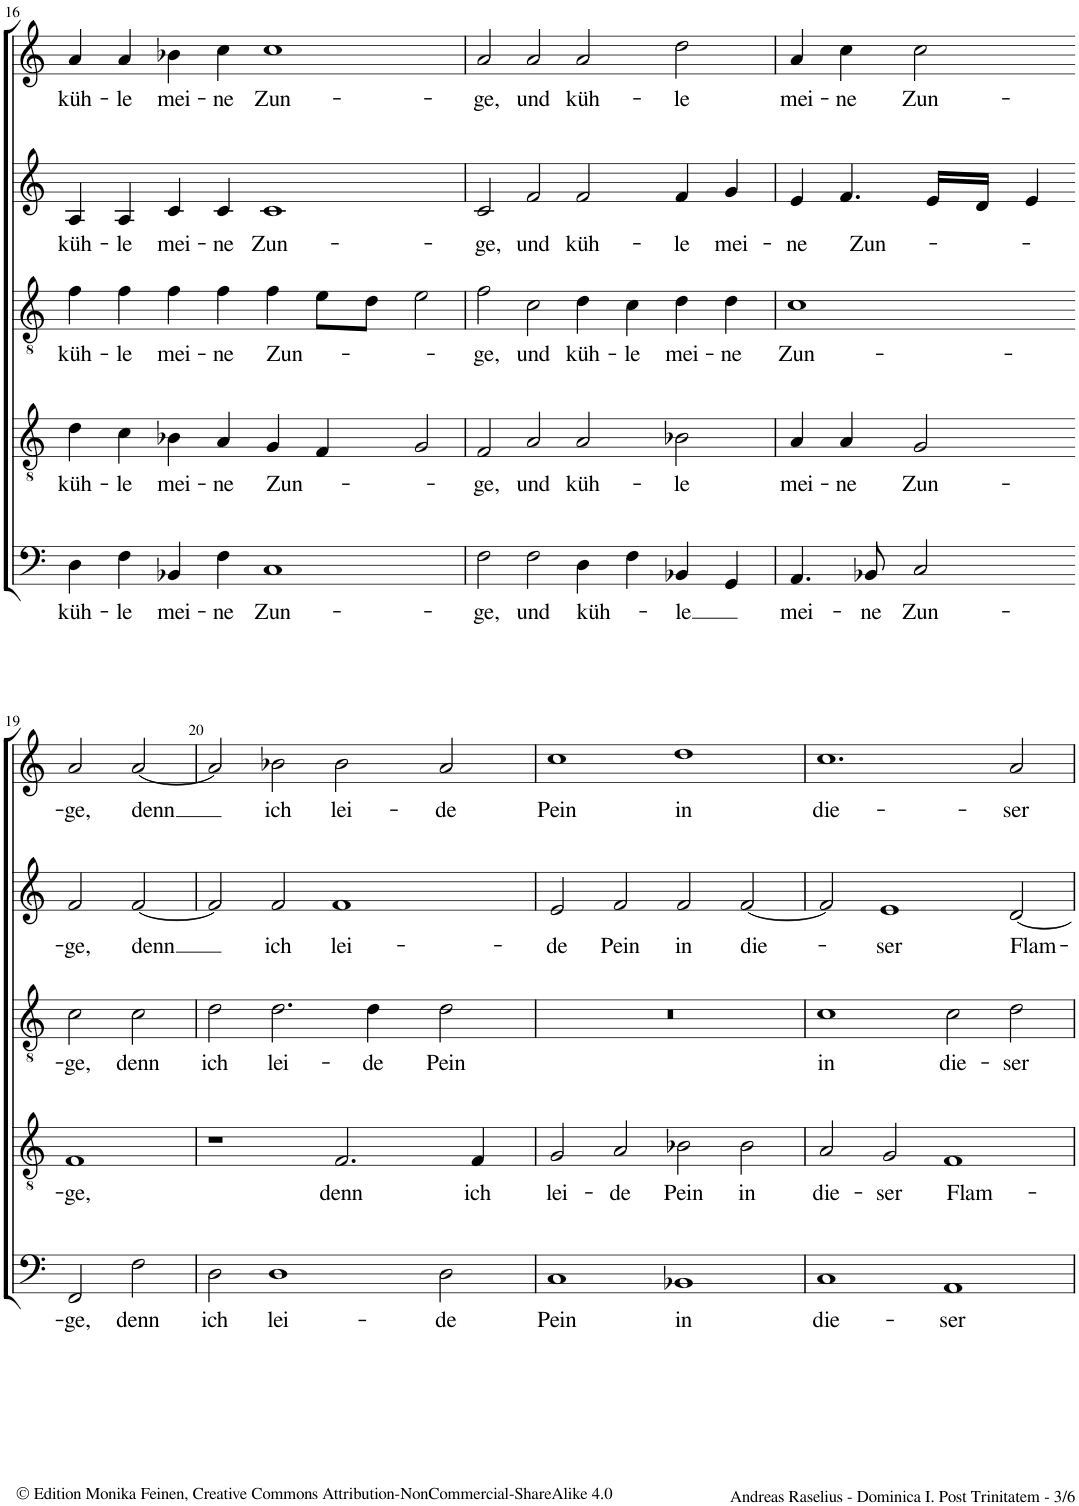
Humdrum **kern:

**kern	**text	**kern	**text	**kern	**text	**kern	**text	**kern	**text
*part5	*part5	*part4	*part4	*part3	*part3	*part2	*part2	*part1	*part1
*staff5	*staff5	*staff4	*staff4	*staff3	*staff3	*staff2	*staff2	*staff1	*staff1
*I"Bassus	*	*I"Tenor [Dorius]	*	*I"Quintus	*	*I"Altus	*	*I"Cantus	*
!!LO:PB:g=z
*clefF4	*	*clefGv2	*	*clefGv2	*	*clefG2	*	*clefG2	*
*k[]	*	*k[]	*	*k[]	*	*k[]	*	*k[]	*
*M4/2	*	*M4/2	*	*M4/2	*	*M4/2	*	*M4/2	*
*met(c|)	*	*met(c|)	*	*met(c|)	*	*met(c|)	*	*met(c|)	*
=16	=16	=16	=16	=16	=16	=16	=16	=16	=16
!	!LO:LY:b	!	!LO:LY:b	!	!LO:LY:b	!	!LO:LY:b	!	!LO:LY:b
4D\	küh-	4d\	küh-	4f\	küh-	4A/	küh-	4a/	küh-
!	!LO:LY:b	!	!LO:LY:b	!	!LO:LY:b	!	!LO:LY:b	!	!LO:LY:b
4F\	-le	4c\	-le	4f\	-le	4A/	-le	4a/	-le
!	!LO:LY:b	!	!LO:LY:b	!	!LO:LY:b	!	!LO:LY:b	!	!LO:LY:b
4BB-X/	mei-	4B-X\	mei-	4f\	mei-	4c/	mei-	4b-X\	mei-
!	!LO:LY:b	!	!LO:LY:b	!	!LO:LY:b	!	!LO:LY:b	!	!LO:LY:b
4F\	-ne	4A/	-ne	4f\	-ne	4c/	-ne	4cc\	-ne
!	!LO:LY:b	!	!LO:LY:b	!	!LO:LY:b	!	!LO:LY:b	!	!LO:LY:b
1C	Zun-	4G/	Zun-	4f\	Zun-	1c	Zun-	1cc	Zun-
.	.	4F/	.	8e\L	.	.	.	.	.
.	.	.	.	8d\J	.	.	.	.	.
.	.	2G/	.	2e\	.	.	.	.	.
=17	=17	=17	=17	=17	=17	=17	=17	=17	=17
!	!LO:LY:b	!	!LO:LY:b	!	!LO:LY:b	!	!LO:LY:b	!	!LO:LY:b
2F\	-ge,	2F/	-ge,	2f\	-ge,	2c/	-ge,	2a/	-ge,
!	!LO:LY:b	!	!LO:LY:b	!	!LO:LY:b	!	!LO:LY:b	!	!LO:LY:b
2F\	und	2A/	und	2c\	und	2f/	und	2a/	und
!	!LO:LY:b	!	!LO:LY:b	!	!LO:LY:b	!	!LO:LY:b	!	!LO:LY:b
4D\	küh-	2A/	küh-	4d\	küh-	2f/	küh-	2a/	küh-
!	!	!	!	!	!LO:LY:b	!	!	!	!
4F\	.	.	.	4c\	-le	.	.	.	.
!	!LO:LY:b	!	!LO:LY:b	!	!LO:LY:b	!	!LO:LY:b	!	!LO:LY:b
4BB-X/	-le	2B-X\	-le	4d\	mei-	4f/	-le	2dd\	-le
!	!	!	!	!	!LO:LY:b	!	!LO:LY:b	!	!
4GG/	.	.	.	4d\	-ne	4g/	mei-	.	.
=18	=18	=18	=18	=18	=18	=18	=18	=18	=18
!	!LO:LY:b	!	!LO:LY:b	!	!LO:LY:b	!	!LO:LY:b	!	!LO:LY:b
4.AA/	mei-	4A/	mei-	1c	Zun-	4e/	-ne	4a/	mei-
!	!	!	!LO:LY:b	!	!	!	!LO:LY:b	!	!LO:LY:b
.	.	4A/	-ne	.	.	4.f/	Zun-	4cc\	-ne
!	!LO:LY:b	!	!	!	!	!	!	!	!
8BB-X/	-ne	.	.	.	.	.	.	.	.
!	!LO:LY:b	!	!LO:LY:b	!	!	!	!	!	!LO:LY:b
2C/	Zun-	2G/	Zun-	.	.	.	.	2cc\	Zun-
.	.	.	.	.	.	16e/LL	.	.	.
.	.	.	.	.	.	16d/JJ	.	.	.
.	.	.	.	.	.	4e/	.	.	.
!!LO:LB:g=z
=19-	=19-	=19-	=19-	=19-	=19-	=19-	=19-	=19-	=19-
!	!LO:LY:b	!	!LO:LY:b	!	!LO:LY:b	!	!LO:LY:b	!	!LO:LY:b
2FF/	-ge,	1F	-ge,	2c\	-ge,	2f/	-ge,	2a/	-ge,
!	!LO:LY:b	!	!	!	!LO:LY:b	!	!LO:LY:b	!	!LO:LY:b
2F\	denn	.	.	2c\	denn	[2f/	denn	[2a/	denn
=20	=20	=20	=20	=20	=20	=20	=20	=20	=20
!	!LO:LY:b	!	!	!	!LO:LY:b	!	!	!	!
2D\	ich	1r	.	2d\	ich	2f/]	.	2a/]	.
!	!LO:LY:b	!	!	!	!LO:LY:b	!	!LO:LY:b	!	!LO:LY:b
1D	lei-	.	.	2.d\	lei-	2f/	ich	2b-X\	ich
!	!	!	!LO:LY:b	!	!	!	!LO:LY:b	!	!LO:LY:b
.	.	2.F/	denn	.	.	1f	lei-	2b-\	lei-
!	!	!	!	!	!LO:LY:b	!	!	!	!
.	.	.	.	4d\	-de	.	.	.	.
!	!LO:LY:b	!	!	!	!LO:LY:b	!	!	!	!LO:LY:b
2D\	-de	.	.	2d\	Pein	.	.	2a/	-de
!	!	!	!LO:LY:b	!	!	!	!	!	!
.	.	4F/	ich	.	.	.	.	.	.
=21	=21	=21	=21	=21	=21	=21	=21	=21	=21
!	!LO:LY:b	!	!LO:LY:b	!	!	!	!LO:LY:b	!	!LO:LY:b
1C	Pein	2G/	lei-	0r	.	2e/	-de	1cc	Pein
!	!	!	!LO:LY:b	!	!	!	!LO:LY:b	!	!
.	.	2A/	-de	.	.	2f/	Pein	.	.
!	!LO:LY:b	!	!LO:LY:b	!	!	!	!LO:LY:b	!	!LO:LY:b
1BB-X	in	2B-X\	Pein	.	.	2f/	in	1dd	in
!	!	!	!LO:LY:b	!	!	!	!LO:LY:b	!	!
.	.	2B-\	in	.	.	[2f/	die-	.	.
=22	=22	=22	=22	=22	=22	=22	=22	=22	=22
!	!LO:LY:b	!	!LO:LY:b	!	!LO:LY:b	!	!	!	!LO:LY:b
1C	die-	2A/	die-	1c	in	2f/]	.	1.cc	die-
!	!	!	!LO:LY:b	!	!	!	!LO:LY:b	!	!
.	.	2G/	-ser	.	.	1e	-ser	.	.
!	!LO:LY:b	!	!LO:LY:b	!	!LO:LY:b	!	!	!	!
1AA	-ser	1F	Flam-	2c\	die-	.	.	.	.
!	!	!	!	!	!LO:LY:b	!	!LO:LY:b	!	!LO:LY:b
.	.	.	.	2d\	-ser	[2d/	Flam-	2a/	-ser
=	=	=	=	=	=	=	=	=	=
*-	*-	*-	*-	*-	*-	*-	*-	*-	*-
